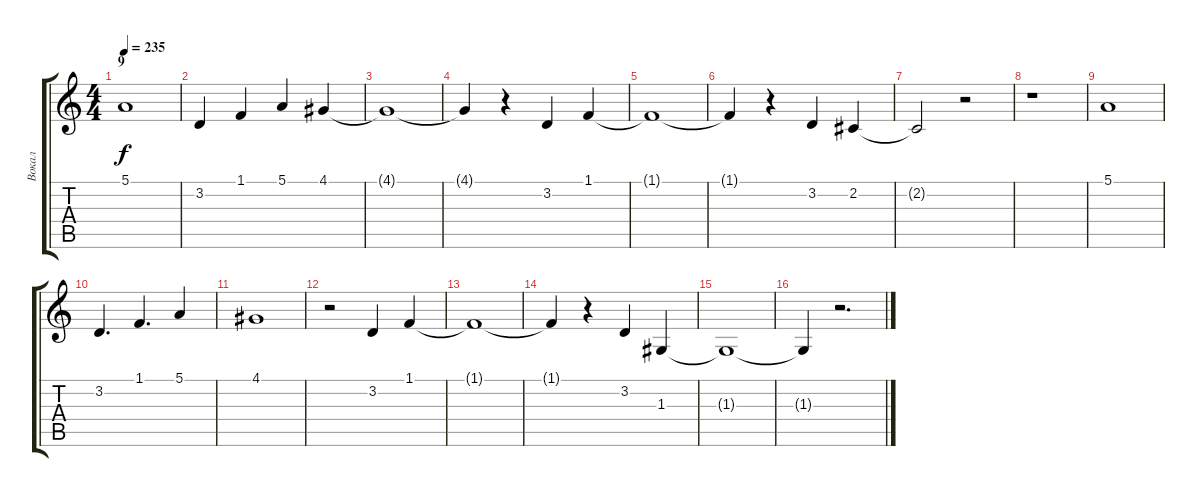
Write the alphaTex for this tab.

\track ("Вокал" "Вокал") {instrument lead6voice}
\staff {score tabs}
\tuning (E4 B3 G3 D3 A2 E2) {hide}
\ts (4 4)
\section ("" "9")
\tempo 235
\clef g2
\ks c
5.1.1{dy f} |
3.2.4 1.1.4 5.1.4 4.1.4 |
4.1{t}.1 |
4.1{t}.4 r.4 3.2.4 1.1.4 |
1.1{t}.1 |
1.1{t}.4 r.4 3.2.4 2.2.4 |
2.2{t}.2 r.2 |
r.1 |
5.1.1 |
3.2.4{d} 1.1.4{d} 5.1.4 |
4.1.1 |
r.2 3.2.4 1.1.4 |
1.1{t}.1 |
1.1{t}.4 r.4 3.2.4 1.3.4 |
1.3{t}.1 |
1.3{t}.4 r.2{d}
